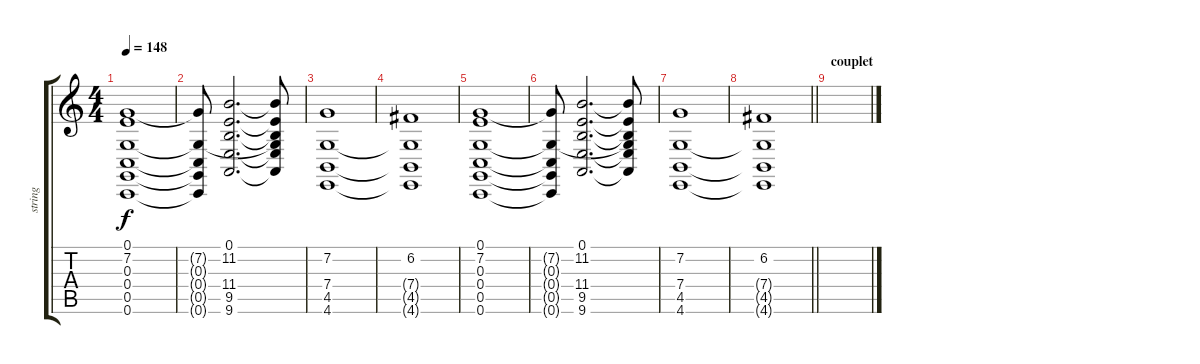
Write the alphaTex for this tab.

\track ("string" "string") {instrument stringensemble1}
\staff {score tabs}
\tuning (E4 C4 G3 C3 G2 C2) {hide}
\ts (4 4)
\tempo 148
\clef g2
\ks c
(0.1 7.2 0.3 0.4 0.5 0.6).1{dy f} |
(7.2{t} 0.3{t} 0.4{t} 0.5{t} 0.6{t}).8 (0.1 11.2 11.4 9.5 9.6).2{d} (0.1{t} 11.2{t} 0.3{t} 11.4{t} 9.5{t} 9.6{t}).8 |
(7.2 7.4 4.5 4.6).1 |
(6.2 7.4{t} 4.5{t} 4.6{t}).1 |
(0.1 7.2 0.3 0.4 0.5 0.6).1 |
(7.2{t} 0.3{t} 0.4{t} 0.5{t} 0.6{t}).8 (0.1 11.2 11.4 9.5 9.6).2{d} (0.1{t} 11.2{t} 0.3{t} 11.4{t} 9.5{t} 9.6{t}).8 |
(7.2 7.4 4.5 4.6).1 |
\barLineRight lightlight
(6.2 7.4{t} 4.5{t} 4.6{t}).1 |
\section ("" "couplet")
